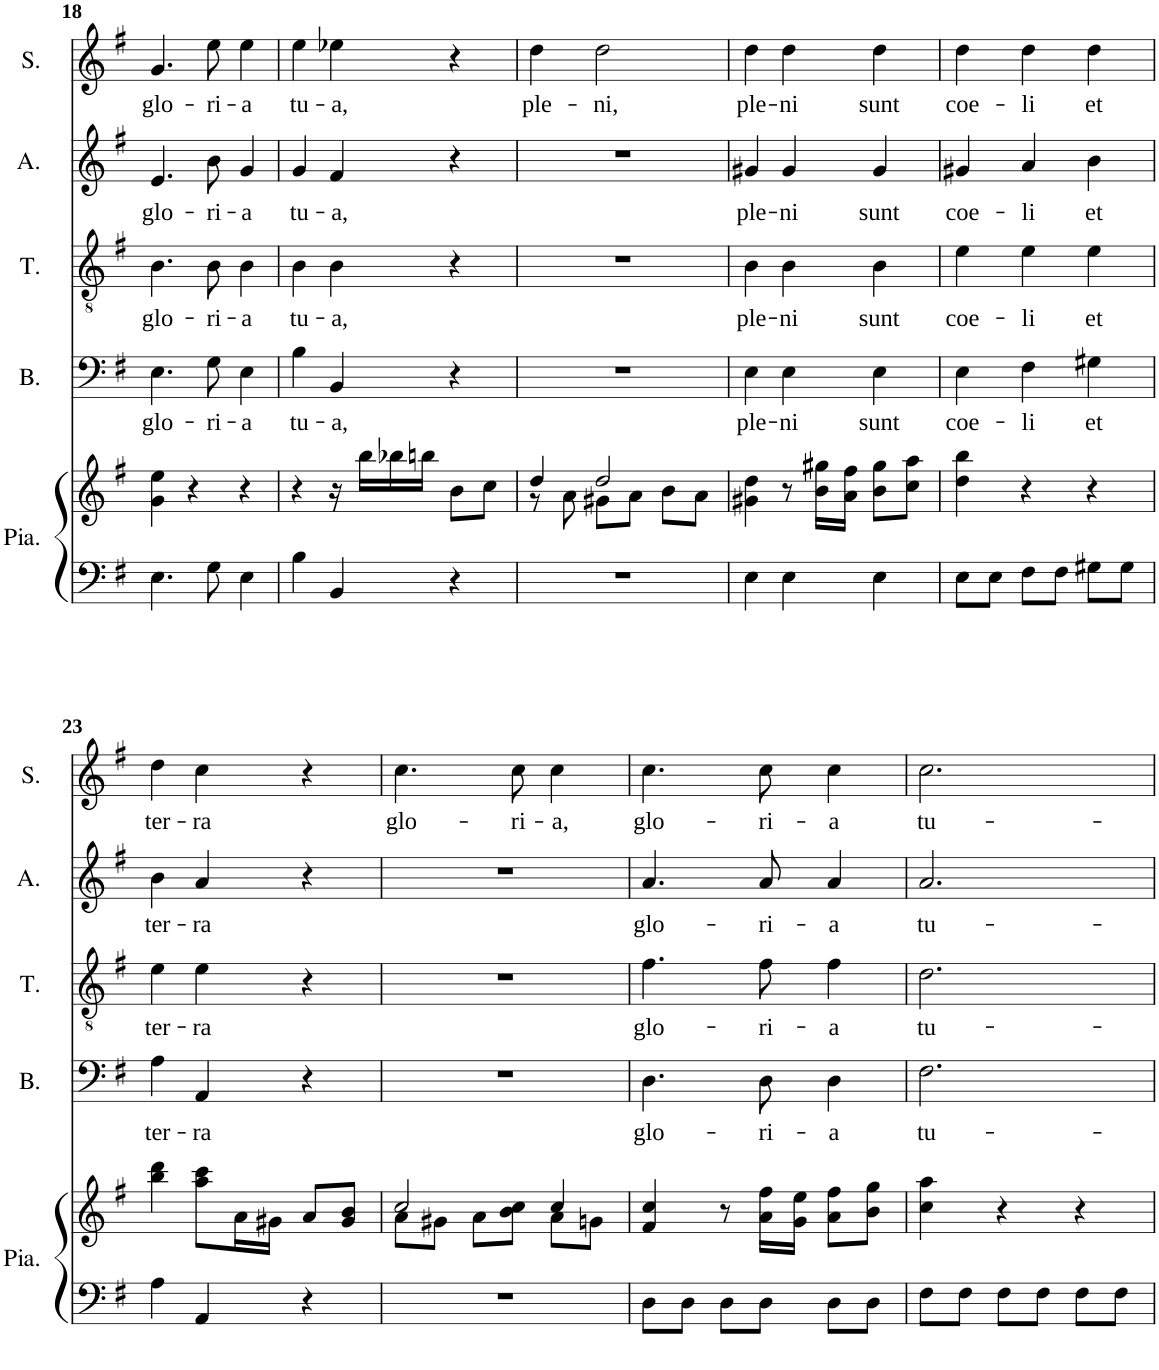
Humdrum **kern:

**kern	**kern	**kern	**text	**kern	**text	**kern	**text	**kern	**text
*part5	*part5	*part4	*part4	*part3	*part3	*part2	*part2	*part1	*part1
*staff6	*staff5	*staff4	*staff4	*staff3	*staff3	*staff2	*staff2	*staff1	*staff1
*I"Piano	*	*I"Basse	*	*I"Ténor	*	*I"Alto	*	*I"Soprano	*
*I'Pia.	*	*I'B.	*	*I'T.	*	*I'A.	*	*I'S.	*
!!LO:PB:g=z
*clefF4	*clefG2	*clefF4	*	*clefGv2	*	*clefG2	*	*clefG2	*
*k[f#]	*k[f#]	*k[f#]	*	*k[f#]	*	*k[f#]	*	*k[f#]	*
*M3/4	*M3/4	*M3/4	*	*M3/4	*	*M3/4	*	*M3/4	*
=18	=18	=18	=18	=18	=18	=18	=18	=18	=18
!	!	!	!LO:LY:b	!	!LO:LY:b	!	!LO:LY:b	!	!LO:LY:b
4.E\	4g\ 4ee\	4.E\	glo-	4.B\	glo-	4.e/	glo-	4.g/	glo-
.	4r	.	.	.	.	.	.	.	.
!	!	!	!LO:LY:b	!	!LO:LY:b	!	!LO:LY:b	!	!LO:LY:b
8G\	.	8G\	-ri-	8B\	-ri-	8b\	-ri-	8ee\	-ri-
!	!	!	!LO:LY:b	!	!LO:LY:b	!	!LO:LY:b	!	!LO:LY:b
4E\	4r	4E\	-a	4B\	-a	4g/	-a	4ee\	-a
=19	=19	=19	=19	=19	=19	=19	=19	=19	=19
!	!	!	!LO:LY:b	!	!LO:LY:b	!	!LO:LY:b	!	!LO:LY:b
4B\	4r	4B\	tu-	4B\	tu-	4g/	tu-	4ee\	tu-
!	!	!	!LO:LY:b	!	!LO:LY:b	!	!LO:LY:b	!	!LO:LY:b
4BB/	16r	4BB/	-a,	4B\	-a,	4f#/	-a,	4ee-X\	-a,
.	16bb\LL	.	.	.	.	.	.	.	.
.	16bb-X\	.	.	.	.	.	.	.	.
.	16bbn\JJ	.	.	.	.	.	.	.	.
4r	8b\L	4r	.	4r	.	4r	.	4r	.
.	8cc\J	.	.	.	.	.	.	.	.
=20	=20	=20	=20	=20	=20	=20	=20	=20	=20
*	*^	*	*	*	*	*	*	*	*
!	!	!	!	!	!	!	!	!	!	!LO:LY:b
2.r	4dd/	8r	2.r	.	2.r	.	2.r	.	4dd\	ple-
.	.	8a\	.	.	.	.	.	.	.	.
!	!	!	!	!	!	!	!	!	!	!LO:LY:b
.	2dd/	8g#X\L	.	.	.	.	.	.	2dd\	-ni,
.	.	8a\J	.	.	.	.	.	.	.	.
.	.	8b\L	.	.	.	.	.	.	.	.
.	.	8a\J	.	.	.	.	.	.	.	.
=21	=21	=21	=21	=21	=21	=21	=21	=21	=21	=21
!	!	!	!	!LO:LY:b	!	!LO:LY:b	!	!LO:LY:b	!	!LO:LY:b
*	*v	*v	*	*	*	*	*	*	*	*
4E\	4g#X\ 4dd\	4E\	ple-	4B\	ple-	4g#X/	ple-	4dd\	ple-
!	!	!	!LO:LY:b	!	!LO:LY:b	!	!LO:LY:b	!	!LO:LY:b
4E\	8r	4E\	-ni	4B\	-ni	4g#/	-ni	4dd\	-ni
.	16b\ 16gg#X\LL	.	.	.	.	.	.	.	.
.	16a\ 16ff#\JJ	.	.	.	.	.	.	.	.
!	!	!	!LO:LY:b	!	!LO:LY:b	!	!LO:LY:b	!	!LO:LY:b
4E\	8b\ 8gg#\L	4E\	sunt	4B\	sunt	4g#/	sunt	4dd\	sunt
.	8cc\ 8aa\J	.	.	.	.	.	.	.	.
=22	=22	=22	=22	=22	=22	=22	=22	=22	=22
!	!	!	!LO:LY:b	!	!LO:LY:b	!	!LO:LY:b	!	!LO:LY:b
8E\L	4dd\ 4bb\	4E\	coe-	4e\	coe-	4g#X/	coe-	4dd\	coe-
8E\J	.	.	.	.	.	.	.	.	.
!	!	!	!LO:LY:b	!	!LO:LY:b	!	!LO:LY:b	!	!LO:LY:b
8F#\L	4r	4F#\	-li	4e\	-li	4a/	-li	4dd\	-li
8F#\J	.	.	.	.	.	.	.	.	.
!	!	!	!LO:LY:b	!	!LO:LY:b	!	!LO:LY:b	!	!LO:LY:b
8G#X\L	4r	4G#X\	et	4e\	et	4b\	et	4dd\	et
8G#\J	.	.	.	.	.	.	.	.	.
!!LO:LB:g=z
=23	=23	=23	=23	=23	=23	=23	=23	=23	=23
!	!	!	!LO:LY:b	!	!LO:LY:b	!	!LO:LY:b	!	!LO:LY:b
4A\	4bb\ 4ddd\	4A\	ter-	4e\	ter-	4b\	ter-	4dd\	ter-
!	!	!	!LO:LY:b	!	!LO:LY:b	!	!LO:LY:b	!	!LO:LY:b
4AA/	8aa\ 8ccc\L	4AA/	-ra	4e\	-ra	4a/	-ra	4cc\	-ra
.	16a\L	.	.	.	.	.	.	.	.
.	16g#X\JJ	.	.	.	.	.	.	.	.
4r	8a/L	4r	.	4r	.	4r	.	4r	.
.	8g#/ 8b/J	.	.	.	.	.	.	.	.
=24	=24	=24	=24	=24	=24	=24	=24	=24	=24
*	*^	*	*	*	*	*	*	*	*
!	!	!	!	!	!	!	!	!	!	!LO:LY:b
2.r	2cc/	8a\L	2.r	.	2.r	.	2.r	.	4.cc\	glo-
.	.	8g#X\J	.	.	.	.	.	.	.	.
.	.	8a\L	.	.	.	.	.	.	.	.
!	!	!	!	!	!	!	!	!	!	!LO:LY:b
.	.	8b\ 8cc\J	.	.	.	.	.	.	8cc\	-ri-
!	!	!	!	!	!	!	!	!	!	!LO:LY:b
.	4cc/	8a\L	.	.	.	.	.	.	4cc\	-a,
.	.	8gn\J	.	.	.	.	.	.	.	.
=25	=25	=25	=25	=25	=25	=25	=25	=25	=25	=25
!	!	!	!	!LO:LY:b	!	!LO:LY:b	!	!LO:LY:b	!	!LO:LY:b
*	*v	*v	*	*	*	*	*	*	*	*
8D\L	4f#/ 4cc/	4.D\	glo-	4.f#\	glo-	4.a/	glo-	4.cc\	glo-
8D\J	.	.	.	.	.	.	.	.	.
8D\L	8r	.	.	.	.	.	.	.	.
!	!	!	!LO:LY:b	!	!LO:LY:b	!	!LO:LY:b	!	!LO:LY:b
8D\J	16a\ 16ff#\LL	8D\	-ri-	8f#\	-ri-	8a/	-ri-	8cc\	-ri-
.	16g\ 16ee\JJ	.	.	.	.	.	.	.	.
!	!	!	!LO:LY:b	!	!LO:LY:b	!	!LO:LY:b	!	!LO:LY:b
8D\L	8a\ 8ff#\L	4D\	-a	4f#\	-a	4a/	-a	4cc\	-a
8D\J	8b\ 8gg\J	.	.	.	.	.	.	.	.
=26	=26	=26	=26	=26	=26	=26	=26	=26	=26
!	!	!	!LO:LY:b	!	!LO:LY:b	!	!LO:LY:b	!	!LO:LY:b
8F#\L	4cc\ 4aa\	2.F#\	tu-	2.d\	tu-	2.a/	tu-	2.cc\	tu-
8F#\J	.	.	.	.	.	.	.	.	.
8F#\L	4r	.	.	.	.	.	.	.	.
8F#\J	.	.	.	.	.	.	.	.	.
8F#\L	4r	.	.	.	.	.	.	.	.
8F#\J	.	.	.	.	.	.	.	.	.
=	=	=	=	=	=	=	=	=	=
*-	*-	*-	*-	*-	*-	*-	*-	*-	*-
